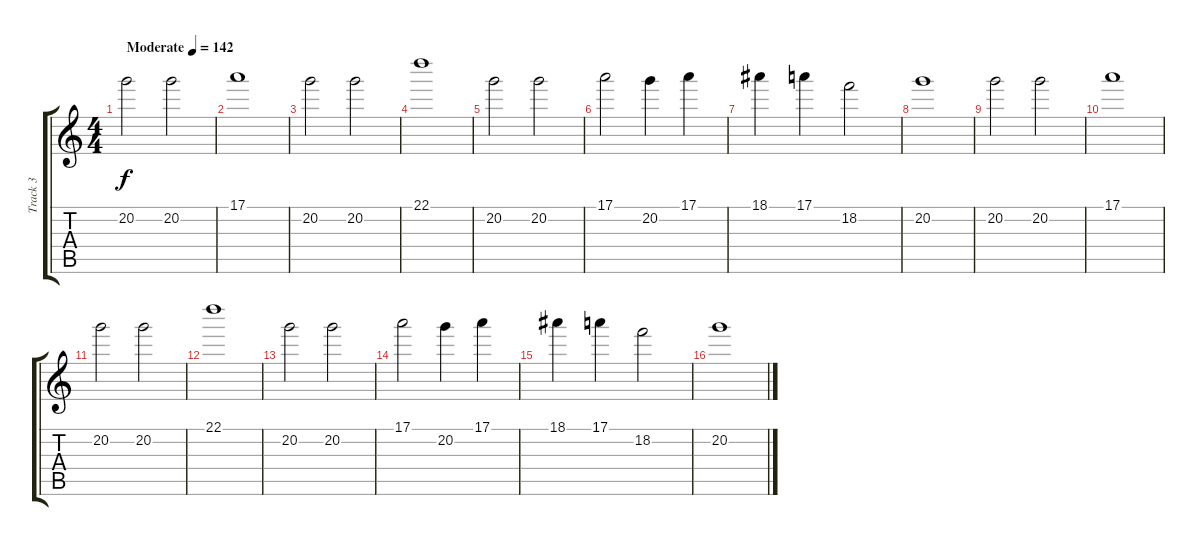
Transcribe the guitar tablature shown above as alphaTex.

\track ("Track 3" "Track 3") {instrument electricguitarmuted}
\staff {score tabs}
\tuning (E4 B3 G3 D3 A2 E2) {hide}
\ts (4 4)
\tempo (142 "Moderate")
\clef g2
\ks c
20.2.2{dy f instrument electricguitarmuted} 20.2.2 |
17.1.1 |
20.2.2 20.2.2 |
22.1.1 |
20.2.2 20.2.2 |
17.1.2 20.2.4 17.1.4 |
18.1.4 17.1.4 18.2.2 |
20.2.1 |
20.2.2 20.2.2 |
17.1.1 |
20.2.2 20.2.2 |
22.1.1 |
20.2.2 20.2.2 |
17.1.2 20.2.4 17.1.4 |
18.1.4 17.1.4 18.2.2 |
20.2.1
